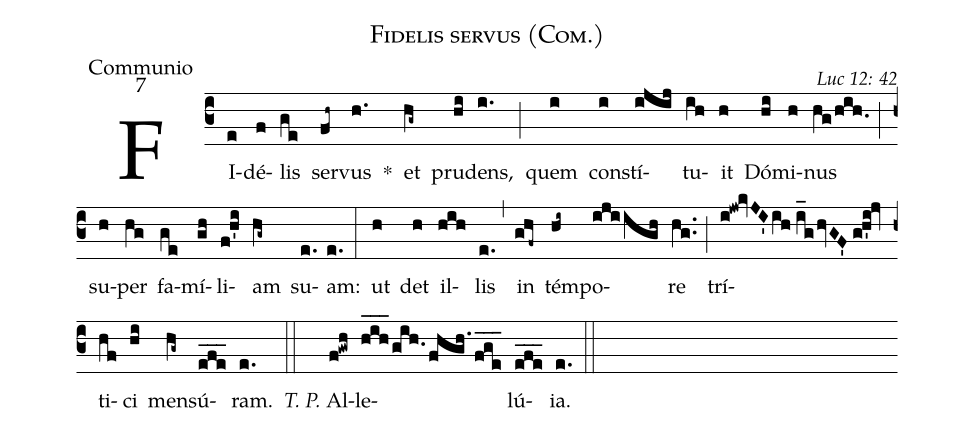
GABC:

name: Fidelis servus (Com.);
office-part: Communio;
mode: 7;
commentary: Luc 12: 42;
%%
(c3) FI(e)dé(f)lis(ge) ser(fh~)vus(h.) *() et(hg~) pru(hi)dens,(i.) (;) quem(i) con(i)stí(ijij)tu(ih)it(h) Dó(hi)mi(h)nus(hg/hih.) (;) su(h)per(hg) fa(ge)mí(gh)li(f!h'i)am(hg~) su(e.)am:(e.) (:)
ut(h) det(h) il(hih)lis(e.) (,) in(ghf~) tém(hi~)po(ijiigh)re(hg..) (;) trí(i!jw!kvJI'ih//i_ghvGF'//g!h'i!jv)ti(hf)ci(hi) men(hg~)sú(efe___)ram.(e.) (::)
<i>T. P.</i> Al(f!gwh)le(h_i_h_/gih./fhgh./f_g_e_)lú(efe___)ia.(e.) (::)
